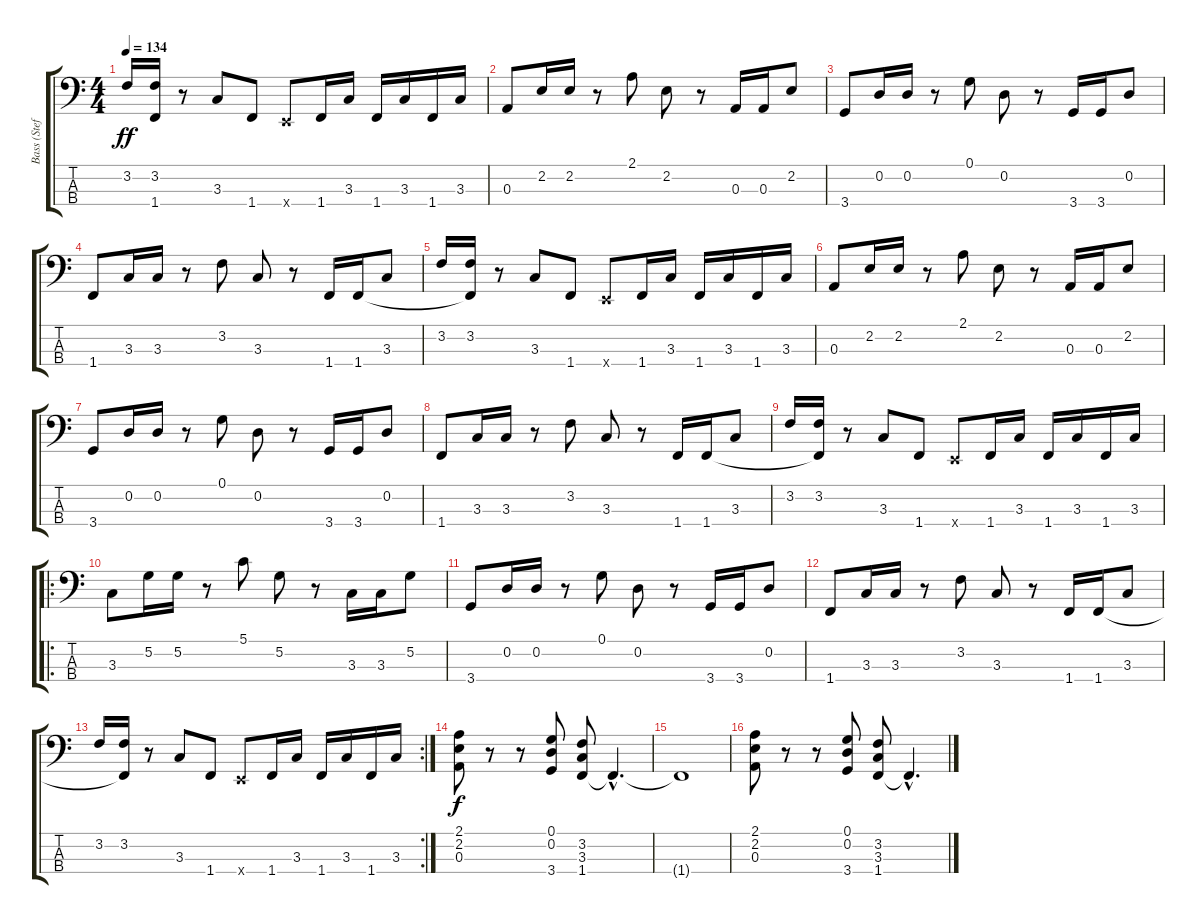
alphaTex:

\track ("Bass (Stefan)" "Bass (Stef") {instrument electricbasspick}
\staff {score tabs}
\tuning (G2 D2 A1 E1) {hide}
\ts (4 4)
\tempo 134
\clef f4
\ks c
3.2.16{dy ff} (3.2 1.4{t}).16 r.8 3.3.8 1.4.8 0.4{x}.8 1.4.16 3.3.16 1.4.16 3.3.16 1.4.16 3.3.16 |
0.3.8 2.2.16 2.2.16 r.8 2.1.8 2.2.8 r.8 0.3.16 0.3.16 2.2.8 |
3.4.8 0.2.16 0.2.16 r.8 0.1.8 0.2.8 r.8 3.4.16 3.4.16 0.2.8 |
1.4.8 3.3.16 3.3.16 r.8 3.2.8 3.3.8 r.8 1.4.16 1.4.16 3.3.8 |
3.2.16 (3.2 1.4{t}).16 r.8 3.3.8 1.4.8 0.4{x}.8 1.4.16 3.3.16 1.4.16 3.3.16 1.4.16 3.3.16 |
0.3.8 2.2.16 2.2.16 r.8 2.1.8 2.2.8 r.8 0.3.16 0.3.16 2.2.8 |
3.4.8 0.2.16 0.2.16 r.8 0.1.8 0.2.8 r.8 3.4.16 3.4.16 0.2.8 |
1.4.8 3.3.16 3.3.16 r.8 3.2.8 3.3.8 r.8 1.4.16 1.4.16 3.3.8 |
3.2.16 (3.2 1.4{t}).16 r.8 3.3.8 1.4.8 0.4{x}.8 1.4.16 3.3.16 1.4.16 3.3.16 1.4.16 3.3.16 |
\ro
3.3.8 5.2.16 5.2.16 r.8 5.1.8 5.2.8 r.8 3.3.16 3.3.16 5.2.8 |
3.4.8 0.2.16 0.2.16 r.8 0.1.8 0.2.8 r.8 3.4.16 3.4.16 0.2.8 |
1.4.8 3.3.16 3.3.16 r.8 3.2.8 3.3.8 r.8 1.4.16 1.4.16 3.3.8 |
\rc 2
3.2.16 (3.2 1.4{t}).16 r.8 3.3.8 1.4.8 0.4{x}.8 1.4.16 3.3.16 1.4.16 3.3.16 1.4.16 3.3.16 |
(2.1 2.2 0.3).8{dy f} r.8 r.8 (0.1 0.2 3.4).8 (3.2 3.3 1.4).8 1.4{hac t}.4{d} |
1.4{t}.1 |
(2.1 2.2 0.3).8 r.8 r.8 (0.1 0.2 3.4).8 (3.2 3.3 1.4).8 1.4{hac t}.4{d}
